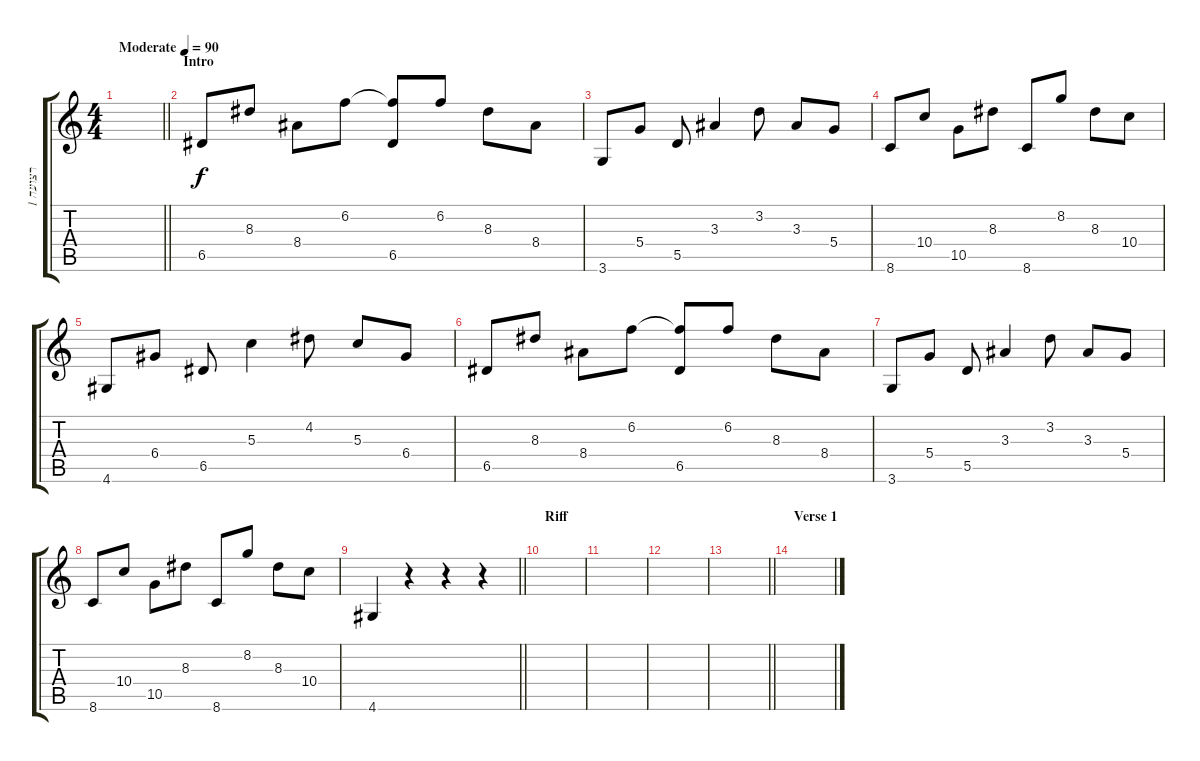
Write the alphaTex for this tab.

\track ("רצועה 1" "רצועה 1") {instrument electricguitarclean}
\staff {score tabs}
\tuning (E4 B3 G3 D3 A2 E2) {hide}
\ts (4 4)
\tempo (90 "Moderate")
\clef g2
\barLineRight lightlight
\ks c
|
\section ("" "Intro")
6.5.8{txt ""} 8.3.8 8.4.8 6.2.8 (6.2{t} 6.5).8 6.2.8 8.3.8 8.4.8 |
3.6.8{txt ""} 5.4.8 5.5.8 3.3.4 3.2.8 3.3.8 5.4.8 |
8.6.8 10.4.8 10.5.8 8.3.8 8.6.8 8.2.8 8.3.8 10.4.8 |
4.6.8 6.4.8 6.5.8 5.3.4 4.2.8 5.3.8 6.4.8 |
6.5.8 8.3.8 8.4.8 6.2.8 (6.2{t} 6.5).8 6.2.8 8.3.8 8.4.8 |
3.6.8 5.4.8 5.5.8 3.3.4 3.2.8 3.3.8 5.4.8 |
8.6.8 10.4.8 10.5.8 8.3.8 8.6.8 8.2.8 8.3.8 10.4.8 |
\barLineRight lightlight
4.6.4 r.4 r.4 r.4 |
\section ("" "Riff")
|
|
|
\barLineRight lightlight
|
\section ("" "Verse 1")
